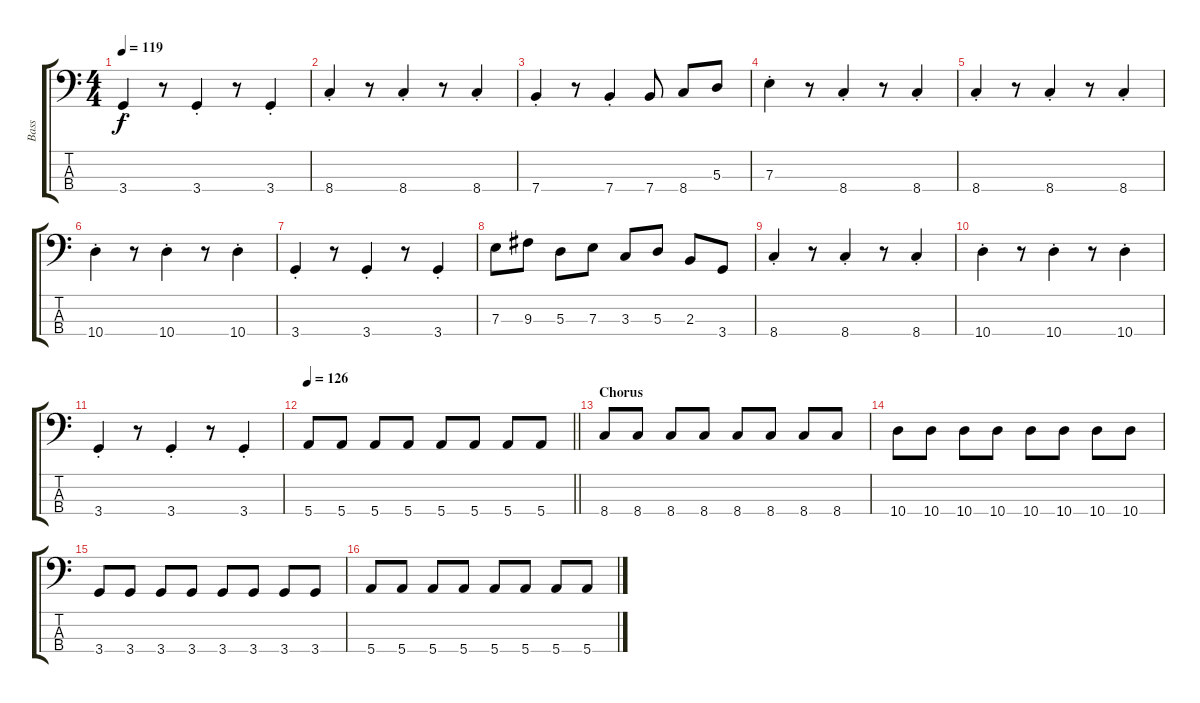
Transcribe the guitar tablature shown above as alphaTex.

\track ("Bass" "Bass") {instrument electricbasspick}
\staff {score tabs}
\tuning (G2 D2 A1 E1) {hide}
\ts (4 4)
\tempo 119
\clef f4
\ks c
3.4{st}.4{dy f} r.8 3.4{st}.4 r.8 3.4{st}.4 |
8.4{st}.4 r.8 8.4{st}.4 r.8 8.4{st}.4 |
7.4{st}.4 r.8 7.4{st}.4 7.4.8 8.4.8 5.3.8 |
7.3{st}.4 r.8 8.4{st}.4 r.8 8.4{st}.4 |
8.4{st}.4 r.8 8.4{st}.4 r.8 8.4{st}.4 |
10.4{st}.4 r.8 10.4{st}.4 r.8 10.4{st}.4 |
3.4{st}.4 r.8 3.4{st}.4 r.8 3.4{st}.4 |
7.3.8 9.3.8 5.3.8 7.3.8 3.3.8 5.3.8 2.3.8 3.4.8 |
8.4{st}.4 r.8 8.4{st}.4 r.8 8.4{st}.4 |
10.4{st}.4 r.8 10.4{st}.4 r.8 10.4{st}.4 |
3.4{st}.4 r.8 3.4{st}.4 r.8 3.4{st}.4 |
\tempo 126
\barLineRight lightlight
5.4.8 5.4.8 5.4.8 5.4.8 5.4.8 5.4.8 5.4.8 5.4.8 |
\section ("" "Chorus")
8.4.8 8.4.8 8.4.8 8.4.8 8.4.8 8.4.8 8.4.8 8.4.8 |
10.4.8 10.4.8 10.4.8 10.4.8 10.4.8 10.4.8 10.4.8 10.4.8 |
3.4.8 3.4.8 3.4.8 3.4.8 3.4.8 3.4.8 3.4.8 3.4.8 |
5.4.8 5.4.8 5.4.8 5.4.8 5.4.8 5.4.8 5.4.8 5.4.8
